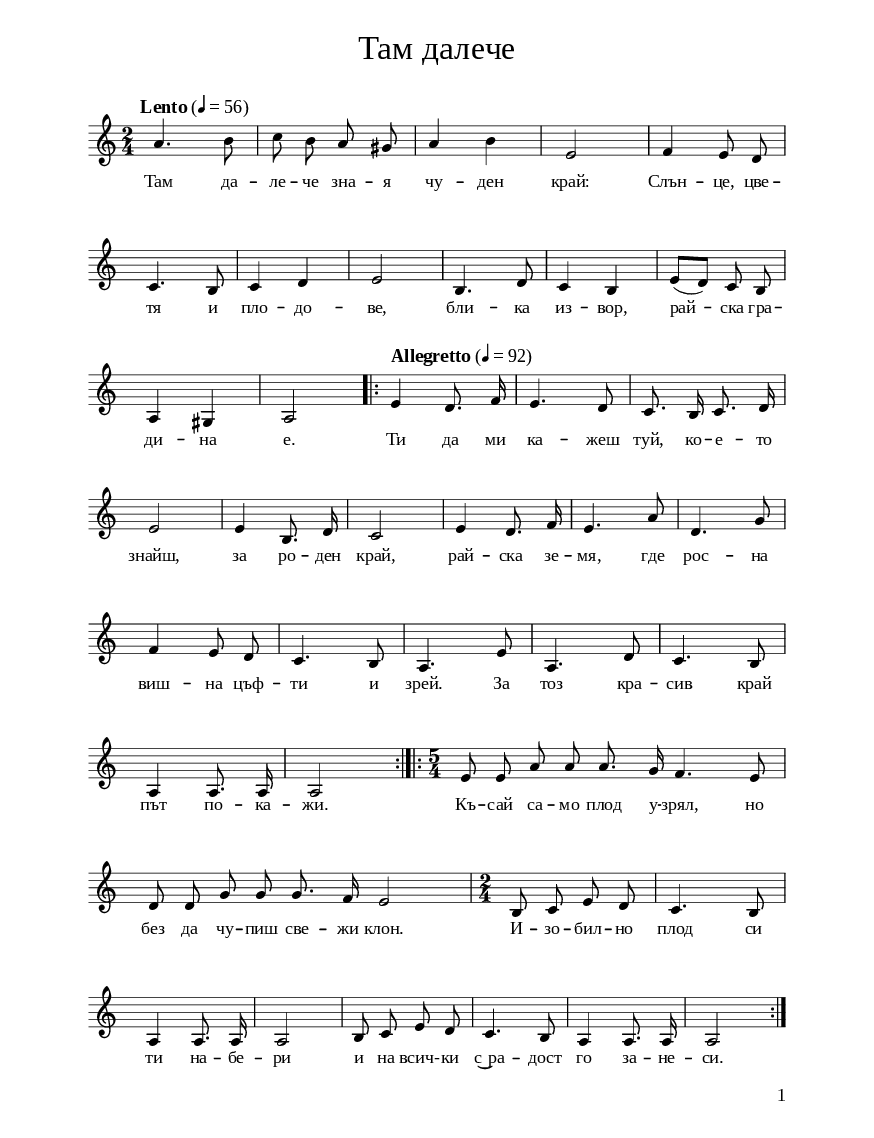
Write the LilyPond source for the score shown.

\version "2.24.2"

\include "include/globals.ily"

\bookpart {
  \label #'ref117
  \tocItem \markup "Там далече"
  \include "include/bookpart-paper.ily"
  \score {
    \include "include/score-layout.ily"

    \new Voice \absolute {
      \clef treble
      \key a \minor
      \time 2/4
      \tempoFunc "Lento" 4 "56"
      \autoBeamOff
      a'4. b'8 |  c''8 b'8 a'8 gis'8 | a'4 b'4 | e'2 |  f'4 e'8 d'8 \break |


      c'4. b8 | c'4 d'4 | e'2 | b4. d'8 | c'4 b4 | e'8 ( [d'8] ) c'8 b8 \break |


      a4 gis4 | a2 \bar ".|:"
      | \tempoFunc "Allegretto" 4 "92" | e'4 d'8. f'16 | e'4. d'8 |c'8. b16 c'8. d'16 \break |

      e'2 | e'4 b8. d'16 | c'2 | e'4 d'8. f'16 | e'4. a'8 | d'4. g'8 \break |

      f'4 e'8 d'8 | c'4. b8 |   \key a \minor a4. e'8 | a4. d'8 | c'4. b8 \break |

      a4 a8. a16 | a2 \bar ":|.|:"
      | \time 5/4
      e'8 e'8 a'8 a'8 a'8. g'16 f'4. e'8 \break |

      d'8 d'8 g'8 g'8 g'8. f'16 e'2 | \time 2/4  b8 c'8 e'8 d'8 | c'4. b8 \break |

      a4 a8. a16 | a2 | b8 c'8 e'8 d'8 | c'4. b8 | a4 a8. a16 | a2 \bar ":|."
    }

    \addlyrics {
      Там   да  --  ле
      --  че   зна  --  я   чу  --  ден   край: Слън --  це,
      цве  --  тя   и   пло  --  до  --  ве,   бли  --  ка   из  --
      вор,   рай  --  ска   гра  --  ди  --  на   е.   Ти   да   ми   ка
      --  жеш   туй,   ко  --  е  --  то   знайш, за   ро  --  ден
      край,   рай  --  ска   зе  --  мя,   где   рос  --  на   виш  --
      на   цъф  --  ти   и   зрей.   За   тоз   кра  --  сив   край
      път   по  --  ка  --  жи.   Къ  --  сай   са  --  мо   плод   у  --
      зрял,   но   без   да   чу  --  пиш   све  --  жи   клон.   И  --
      зо  --  бил  --  но   плод   си   ти   на  --  бе  --  ри   и   на
      "всич-"  --  ки   с~ра  --  дост   го   за  --  не  --  си.
    }

    \header {
      title = \titleFunc "Там далече" " Tam daleče"
    }

    \midi{}

  } % score


} % bookpart
